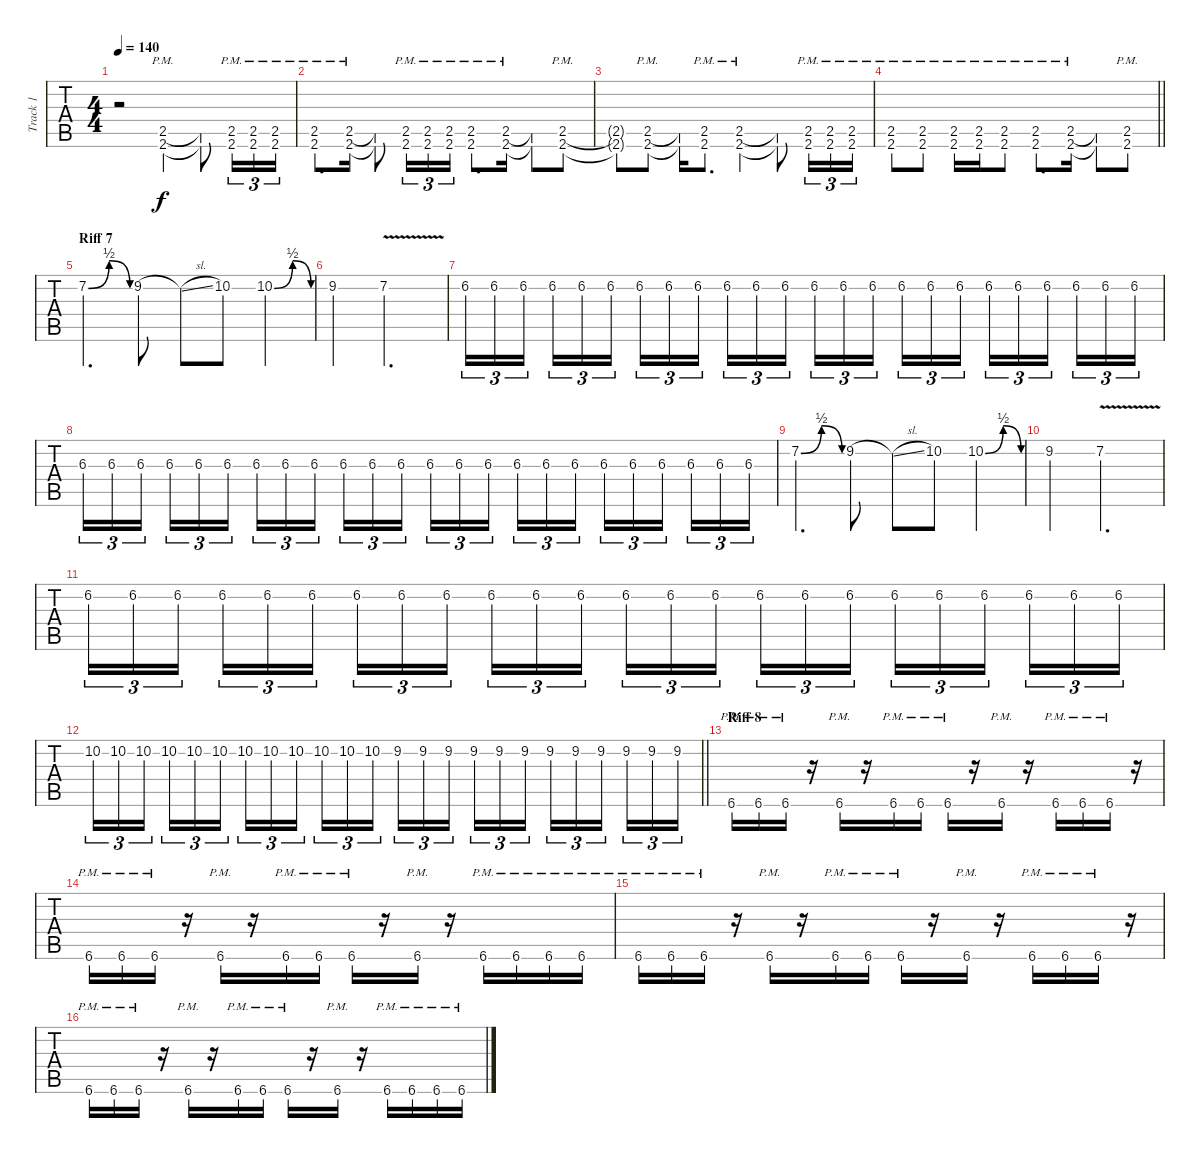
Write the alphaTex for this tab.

\track ("Track 1" "Track 1") {instrument distortionguitar}
\staff {tabs}
\tuning (Bb3 F3 Db3 Ab2 Eb2 Ab1) {hide}
\ts (4 4)
\tempo 140
\clef f4
\ks c
r.2{dy f} (2.5 2.6{pm}).4 (2.5{t} 2.6{t}).8 (2.5{pm} 2.6{pm}).16{tu (3 2)} (2.5{pm} 2.6{pm}).16{tu (3 2)} (2.5{pm} 2.6{pm}).16{tu (3 2)} |
(2.5{pm} 2.6{pm}).8{d} (2.5{pm} 2.6{pm}).16 (2.5{t} 2.6{t}).8 (2.5{pm} 2.6{pm}).16{tu (3 2)} (2.5{pm} 2.6{pm}).16{tu (3 2)} (2.5{pm} 2.6{pm}).16{tu (3 2)} (2.5{pm} 2.6{pm}).8{d} (2.5{pm} 2.6{pm}).16 (2.5{t} 2.6{t}).8 (2.5{pm} 2.6{pm}).8 |
(2.5{t} 2.6{t}).8 (2.5{pm} 2.6{pm}).8 (2.5{t} 2.6{t}).16 (2.5{pm} 2.6{pm}).8{d} (2.5 2.6{pm}).4 (2.5{t} 2.6{t}).8 (2.5{pm} 2.6{pm}).16{tu (3 2)} (2.5{pm} 2.6{pm}).16{tu (3 2)} (2.5{pm} 2.6{pm}).16{tu (3 2)} |
\barLineRight lightlight
(2.5{pm} 2.6{pm}).8 (2.5{pm} 2.6{pm}).8 (2.5{pm} 2.6{pm}).16 (2.5{pm} 2.6{pm}).16 (2.5{pm} 2.6{pm}).8 (2.5{pm} 2.6{pm}).8{d} (2.5{pm} 2.6{pm}).16 (2.5{t} 2.6{t}).8 (2.5{pm} 2.6{pm}).8 |
\section ("" "Riff 7")
7.2{be (bendrelease 0 0 30 2 30 2 60 0)}.4{d} 9.2.8 9.2{sl t}.8 10.2.8 10.2{be (bendrelease 0 0 15 2 15 2 60 0)}.4 |
9.2.4 7.2{v}.2{d} |
6.2.16{tu (3 2)} 6.2.16{tu (3 2)} 6.2.16{tu (3 2) beam splitsecondary} 6.2.16{tu (3 2)} 6.2.16{tu (3 2)} 6.2.16{tu (3 2)} 6.2.16{tu (3 2)} 6.2.16{tu (3 2)} 6.2.16{tu (3 2) beam splitsecondary} 6.2.16{tu (3 2)} 6.2.16{tu (3 2)} 6.2.16{tu (3 2)} 6.2.16{tu (3 2)} 6.2.16{tu (3 2)} 6.2.16{tu (3 2) beam splitsecondary} 6.2.16{tu (3 2)} 6.2.16{tu (3 2)} 6.2.16{tu (3 2)} 6.2.16{tu (3 2)} 6.2.16{tu (3 2)} 6.2.16{tu (3 2) beam splitsecondary} 6.2.16{tu (3 2)} 6.2.16{tu (3 2)} 6.2.16{tu (3 2)} |
6.3.16{tu (3 2)} 6.3.16{tu (3 2)} 6.3.16{tu (3 2) beam splitsecondary} 6.3.16{tu (3 2)} 6.3.16{tu (3 2)} 6.3.16{tu (3 2)} 6.3.16{tu (3 2)} 6.3.16{tu (3 2)} 6.3.16{tu (3 2) beam splitsecondary} 6.3.16{tu (3 2)} 6.3.16{tu (3 2)} 6.3.16{tu (3 2)} 6.3.16{tu (3 2)} 6.3.16{tu (3 2)} 6.3.16{tu (3 2) beam splitsecondary} 6.3.16{tu (3 2)} 6.3.16{tu (3 2)} 6.3.16{tu (3 2)} 6.3.16{tu (3 2)} 6.3.16{tu (3 2)} 6.3.16{tu (3 2) beam splitsecondary} 6.3.16{tu (3 2)} 6.3.16{tu (3 2)} 6.3.16{tu (3 2)} |
7.2{be (bendrelease 0 0 30 2 30 2 60 0)}.4{d} 9.2.8 9.2{sl t}.8 10.2.8 10.2{be (bendrelease 0 0 15 2 15 2 60 0)}.4 |
9.2.4 7.2{v}.2{d} |
6.2.16{tu (3 2)} 6.2.16{tu (3 2)} 6.2.16{tu (3 2) beam splitsecondary} 6.2.16{tu (3 2)} 6.2.16{tu (3 2)} 6.2.16{tu (3 2)} 6.2.16{tu (3 2)} 6.2.16{tu (3 2)} 6.2.16{tu (3 2) beam splitsecondary} 6.2.16{tu (3 2)} 6.2.16{tu (3 2)} 6.2.16{tu (3 2)} 6.2.16{tu (3 2)} 6.2.16{tu (3 2)} 6.2.16{tu (3 2) beam splitsecondary} 6.2.16{tu (3 2)} 6.2.16{tu (3 2)} 6.2.16{tu (3 2)} 6.2.16{tu (3 2)} 6.2.16{tu (3 2)} 6.2.16{tu (3 2) beam splitsecondary} 6.2.16{tu (3 2)} 6.2.16{tu (3 2)} 6.2.16{tu (3 2)} |
\barLineRight lightlight
10.2.16{tu (3 2)} 10.2.16{tu (3 2)} 10.2.16{tu (3 2) beam splitsecondary} 10.2.16{tu (3 2)} 10.2.16{tu (3 2)} 10.2.16{tu (3 2)} 10.2.16{tu (3 2)} 10.2.16{tu (3 2)} 10.2.16{tu (3 2) beam splitsecondary} 10.2.16{tu (3 2)} 10.2.16{tu (3 2)} 10.2.16{tu (3 2)} 9.2.16{tu (3 2)} 9.2.16{tu (3 2)} 9.2.16{tu (3 2) beam splitsecondary} 9.2.16{tu (3 2)} 9.2.16{tu (3 2)} 9.2.16{tu (3 2)} 9.2.16{tu (3 2)} 9.2.16{tu (3 2)} 9.2.16{tu (3 2) beam splitsecondary} 9.2.16{tu (3 2)} 9.2.16{tu (3 2)} 9.2.16{tu (3 2)} |
\section ("" "Riff 8")
6.6{pm}.16 6.6{pm}.16 6.6{pm}.16 r.16 6.6{pm}.16 r.16 6.6{pm}.16 6.6{pm}.16 6.6{pm}.16 r.16 6.6{pm}.16 r.16 6.6{pm}.16 6.6{pm}.16 6.6{pm}.16 r.16 |
6.6{pm}.16 6.6{pm}.16 6.6{pm}.16 r.16 6.6{pm}.16 r.16 6.6{pm}.16 6.6{pm}.16 6.6{pm}.16 r.16 6.6{pm}.16 r.16 6.6{pm}.16 6.6{pm}.16 6.6{pm}.16 6.6{pm}.16 |
6.6{pm}.16 6.6{pm}.16 6.6{pm}.16 r.16 6.6{pm}.16 r.16 6.6{pm}.16 6.6{pm}.16 6.6{pm}.16 r.16 6.6{pm}.16 r.16 6.6{pm}.16 6.6{pm}.16 6.6{pm}.16 r.16 |
6.6{pm}.16 6.6{pm}.16 6.6{pm}.16 r.16 6.6{pm}.16 r.16 6.6{pm}.16 6.6{pm}.16 6.6{pm}.16 r.16 6.6{pm}.16 r.16 6.6{pm}.16 6.6{pm}.16 6.6{pm}.16 6.6{pm}.16
